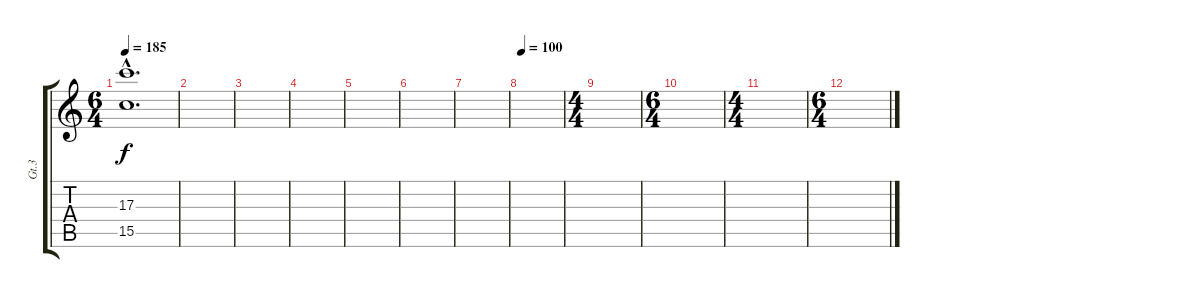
\track ("Gt.3" "Gt.3") {instrument electricguitarjazz}
\staff {score tabs}
\tuning (E4 B3 G3 D3 A2 E2) {hide}
\ts (6 4)
\tempo 185
\clef g2
\ks c
(17.3{hac} 15.5{hac}).1{d dy f} |
|
|
|
|
|
|
\tempo 100
|
\ts (4 4)
|
\ts (6 4)
|
\ts (4 4)
|
\ts (6 4)
